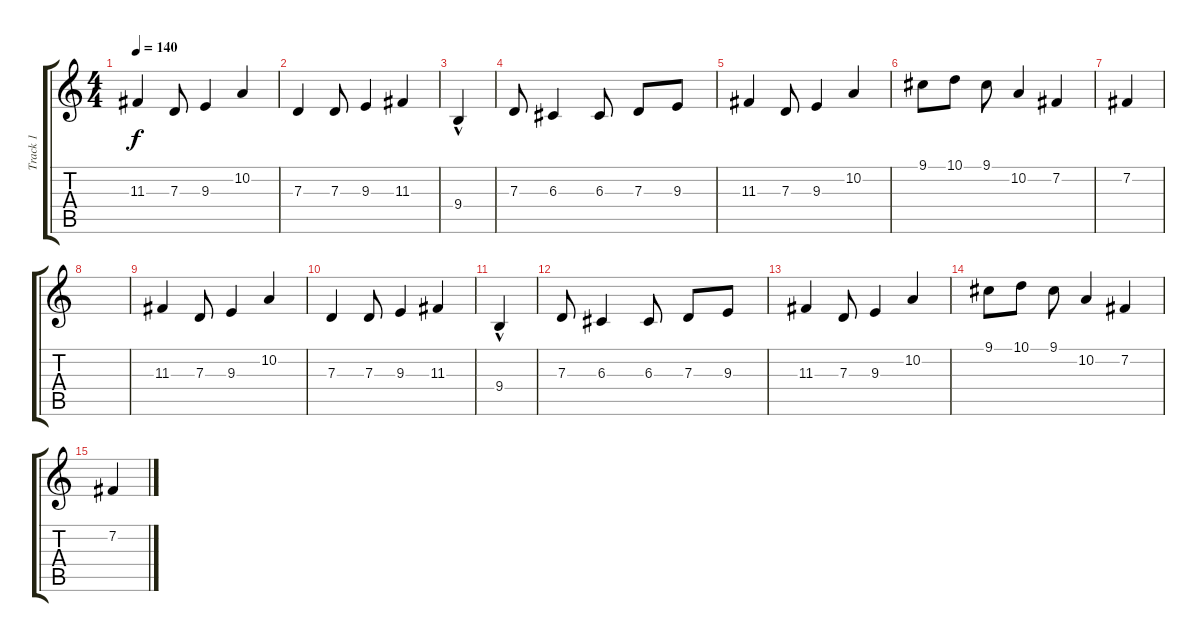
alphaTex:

\track ("Track 1" "Track 1") {instrument acousticgrandpiano}
\staff {score tabs}
\tuning (E4 B3 G3 D3 A2 E2) {hide}
\ts (4 4)
\tempo 140
\clef g2
\ks c
11.3.4{dy f} 7.3.8 9.3.4 10.2.4 |
7.3.4 7.3.8 9.3.4 11.3.4 |
9.4{hac}.4 |
7.3.8 6.3.4 6.3.8 7.3.8 9.3.8 |
11.3.4 7.3.8 9.3.4 10.2.4 |
9.1.8 10.1.8 9.1.8 10.2.4 7.2.4 |
7.2.4 |
|
11.3.4 7.3.8 9.3.4 10.2.4 |
7.3.4 7.3.8 9.3.4 11.3.4 |
9.4{hac}.4 |
7.3.8 6.3.4 6.3.8 7.3.8 9.3.8 |
11.3.4 7.3.8 9.3.4 10.2.4 |
9.1.8 10.1.8 9.1.8 10.2.4 7.2.4 |
7.2.4
